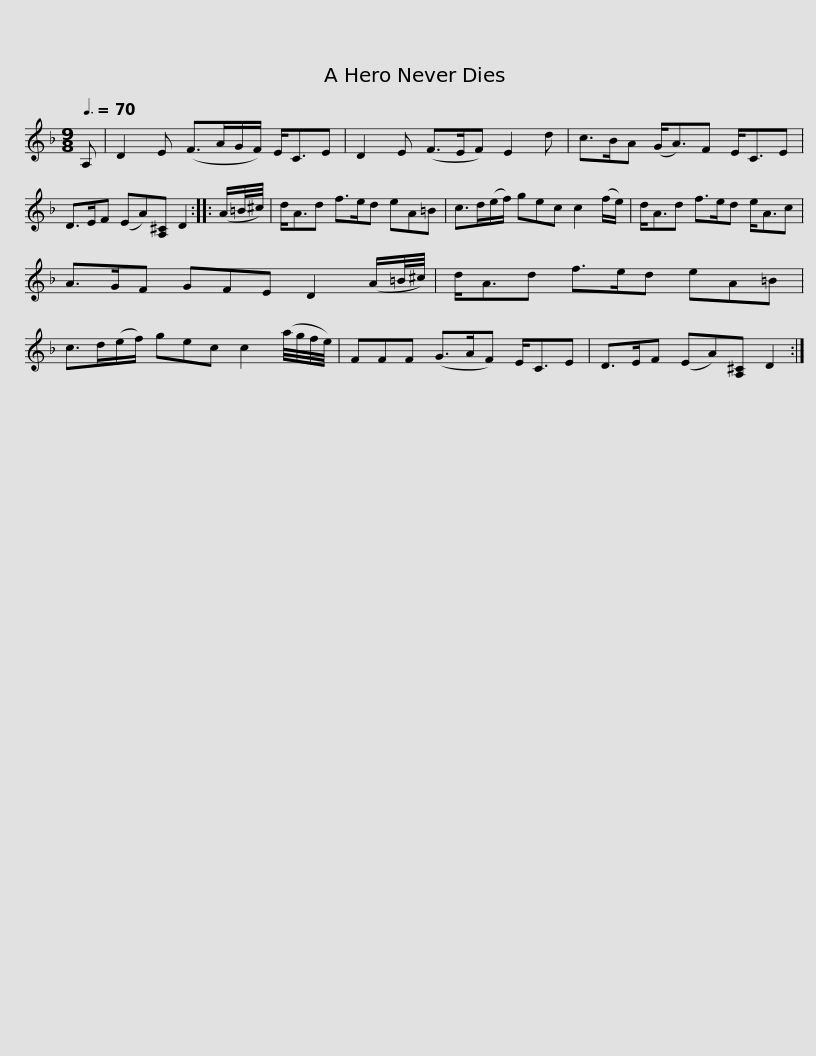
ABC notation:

X:1
L:1/8
Q:3/8=70
M:9/8
I:linebreak $
K:Dmin
V:1 treble
V:1
 A, | D2 E (F>AG/F/) E<CE | D2 E (F>EF) E2 d | c>BA (G<A)F E<CE | D>EF (EA)[A,^C] D2 :: %5
 (A/=B/4^c/4) |$ d<Ad f>ed eA=B | c>d(e/f/) gec c2 (f/e/) | d<Ad f>ed e<Ac | A>GF GFE D2 (A/=B/4^c/4) |$ %10
 d<Ad f>ed eA=B | c>d(e/f/) gec c2 (a/4g/4f/4e/4) | FFF (G>AF) E<CE | D>EF (EA)[A,^C] D2 :| %14
